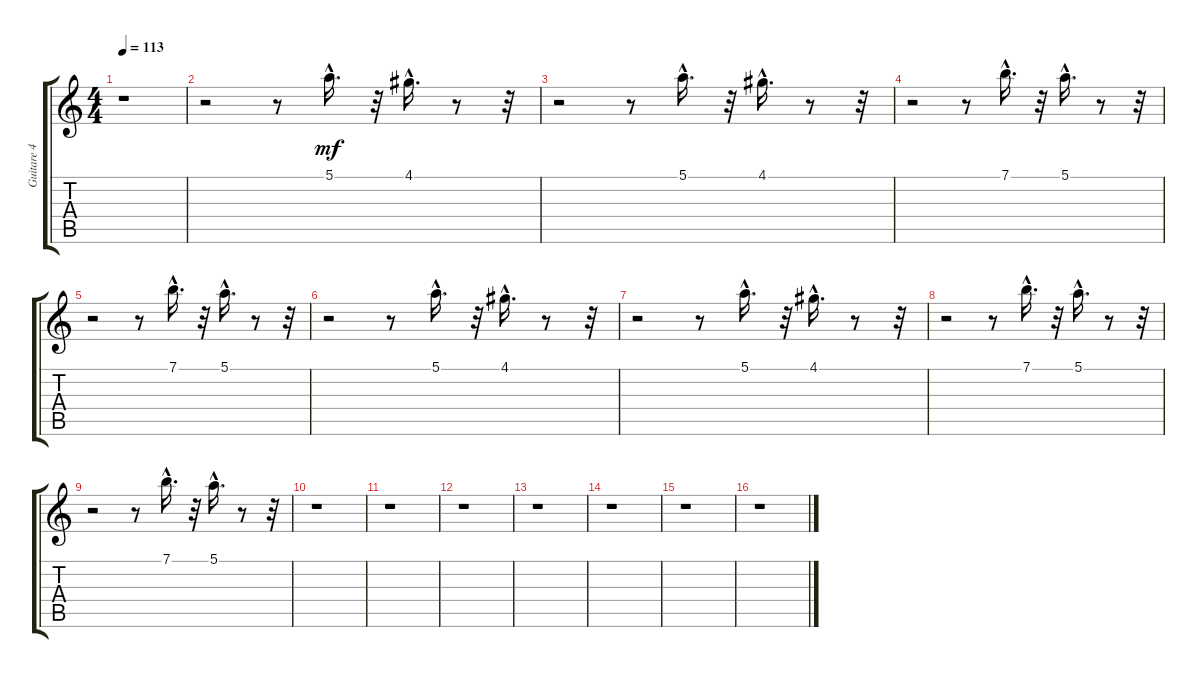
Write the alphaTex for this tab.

\track ("Guitare 4" "Guitare 4") {instrument overdrivenguitar}
\staff {score tabs}
\tuning (E4 B3 G3 D3 A2 E2) {hide}
\ts (4 4)
\tempo 113
\clef g2
\ks c
r.1{dy mf} |
r.2 r.8 5.1{hac}.16{d} r.32 4.1{hac}.16{d} r.8 r.32 |
r.2 r.8 5.1{hac}.16{d} r.32 4.1{hac}.16{d} r.8 r.32 |
r.2 r.8 7.1{hac}.16{d} r.32 5.1{hac}.16{d} r.8 r.32 |
r.2 r.8 7.1{hac}.16{d} r.32 5.1{hac}.16{d} r.8 r.32 |
r.2 r.8 5.1{hac}.16{d} r.32 4.1{hac}.16{d} r.8 r.32 |
r.2 r.8 5.1{hac}.16{d} r.32 4.1{hac}.16{d} r.8 r.32 |
r.2 r.8 7.1{hac}.16{d} r.32 5.1{hac}.16{d} r.8 r.32 |
r.2 r.8 7.1{hac}.16{d} r.32 5.1{hac}.16{d} r.8 r.32 |
r.1 |
r.1 |
r.1 |
r.1 |
r.1 |
r.1 |
r.1
